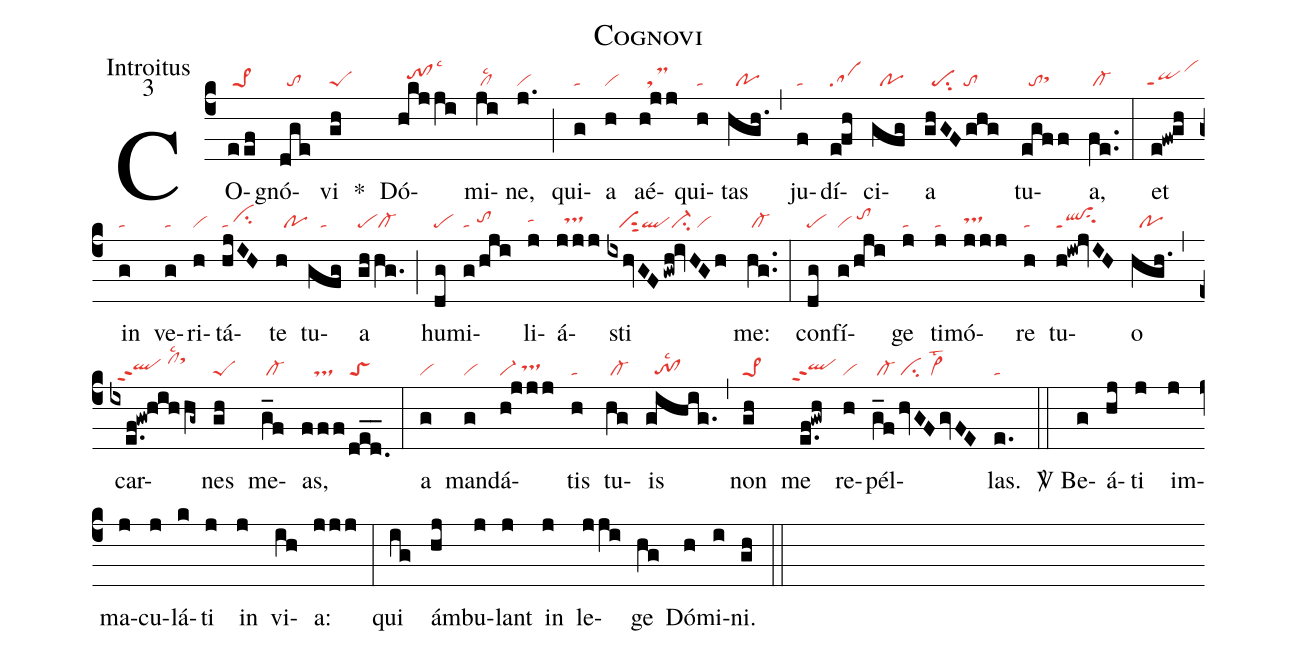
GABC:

nabc-lines:1;
name:Cognovi;
office-part:Introitus;
mode:3;
%%
(c4) CO(eef|/pe>1)gnó(dge|//to)vi(gh|peS) *() Dó(hkjji|//tohh!clhhlsc3)mi(ji|/cllsc2)ne,(j.|vi) (;)
qui(g|ta)a(h|vi) aé(h!jj|//tsM)qui(h|ta)tas(hgh.|//po) (,)
ju(f|ta)dí(e!fh|sa)ci(gfg|//po)a(ghGFghg|//pesu2//to) tu(egff|//tosthh)a,(fe..|/cl-) (:)
et(e!fw!gh|`qippt1vihk) in(g|ta) ve(g|ta)ri(h|vi)tá(hjIH|ta/cihh)te(h|//po) tu(gfg|///ta)a(ghhg.|pecl-) (;)
hu(dg|pe)mi(g/hji|ta//tohh)li(j|tahh)á(jjj|//tshh)sti(ixhvGFgwh!ivHGh|///visut2qlci-/vi) me:(hg..|/cl-) (:)
con(dg|pe)fí(g/hji|vi/tohi)ge(j|ta) ti(j|ta)mó(jjj|tshh)re(h|ta) tu(h!iw!jvIH|qlppt1su2)o(hgh.|//po) (,)
car(ixe.f!gw!hihhg~|//qlhhppt2/clhjlsc2sthk)nes(gh|peS) me(g_f|/cl-)as,(fff/ded.__|///ts////toS) (:)
a(g|vi) man(g|vi)dá(h!jjj|vi-/tshh)tis(h|ta) tu(hg|/cl-)is(gihig.|//to!cllsc2) (,)
non(gh|pe>1) me(e.f!gwh|``qlhhppt2) re(h|vi)pél(g_fhvGFgvFE|/cl-/ci/vi>lst2)las.(e.|ta) (::)

<sp>V/</sp> Be(g)á(hj)ti(j) im(j)ma(j)cu(j)lá(k)ti(j) in(j) vi(ih)a:(jjj) (:)
qui(ig) ám(hj)bu(j)lant(j) in(j) le(jji)ge(hg) Dó(h)mi(i)ni.(gh) (::)
